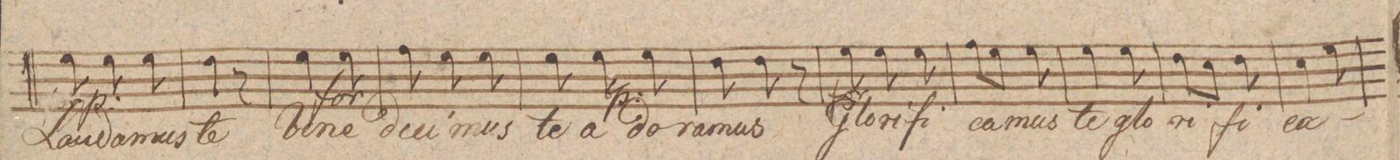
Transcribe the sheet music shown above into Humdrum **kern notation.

**kern	**text	**dynam
*I"Alto	*	*
*clefC3	*	*
*k[f#c#g#d#]	*	*
*M3/8	*	*
8f#\	Lau-	.
8f#\	-da-	p
8f#\	-mus	.
=27	=27	=27
4e\	te	.
8r	.	.
=28	=28	=28
4f#\	be-	.
8f#\	-ne-	f
=29	=29	=29
8g#\	-di-	.
8f#\	-ci-	.
8f#\	-mus	.
=30	=30	=30
8f#\	te	.
8f#\	a-	p
8f#\	-do-	.
=31	=31	=31
8e\	-ra-	.
8e\	-mus	.
8r	.	.
=32	=32	=32
8f#\	glo-	f
8f#\	-ri-	.
8f#\	-fi-	.
=33	=33	=33
8g#\L	-ca-	.
8f#\J	.	.
8f#\	-mus	.
=34	=34	=34
4f#\	te	.
8f#\	glo-	.
=35	=35	=35
8e\L	-ri-	.
8d#\J	.	.
8e\	-fi-	.
=36	=36	=36
4d#\	-ca-	.
8f#\	.	.
=37	=37	=37
*-	*-	*-
